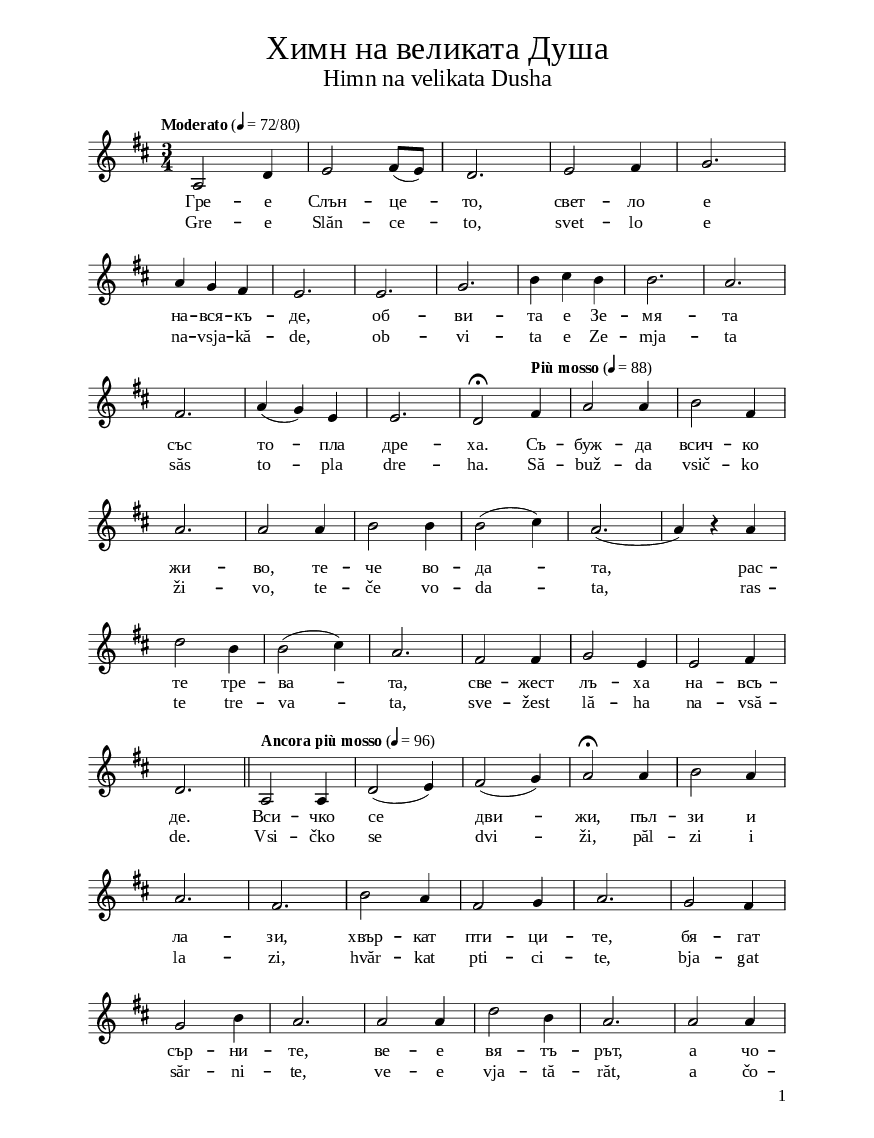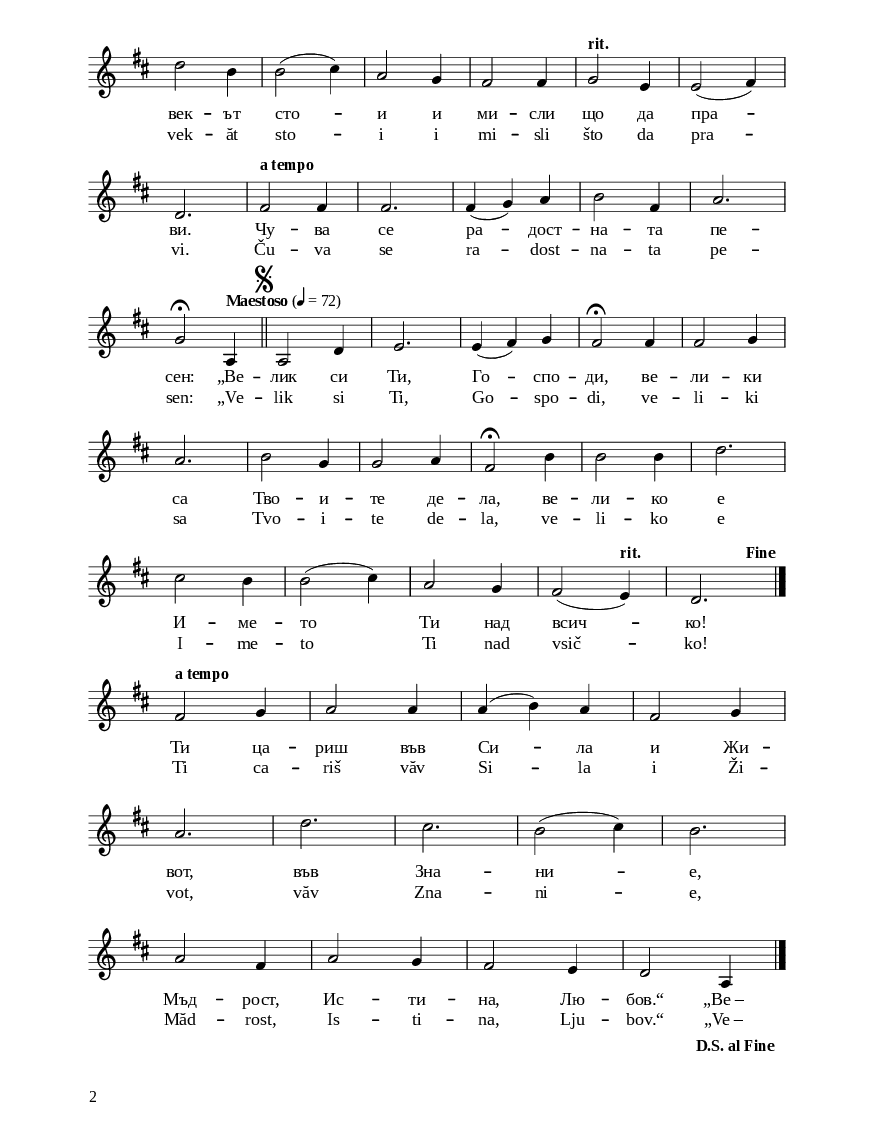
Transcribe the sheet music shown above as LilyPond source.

\version "2.24.1"

% include paper part and global functions
\include "include/globals.ily"

\bookpart {
   \label #'ref104
  \tocItem \markup "Химн на великата Душа – Himn na velikata Dušaa"
  \include "include/bookpart-paper.ily"
  \score {
    \include "include/score-layout.ily"


    \new Voice \absolute {
      \clef treble
      \key d \major
      \time 3/4
      \tempoFunc "Moderato" 4 "72/80"
      \autoBeamOff



      \autoBeamOff
      a2 d'4 | e'2 fis'8 [ (e'8) ]| d'2. | e'2 fis'4 | g'2. | \break

      a'4 g'4 fis'4 | e'2. | e'2. | g'2. | b'4 cis''4 b'4 | b'2. | a'2. | \break

      fis'2. | a'4 (g'4) e'4 | e'2. | d'2 \fermata
      \tempoFunc "Più mosso" 4 "88"
      fis'4  | a'2 a'4 | b'2 fis'4 | \break

      a'2. | a'2 a'4 | b'2 b'4 | b'2 ( cis''4 ) | a'2. ( | a'4 ) r4 a'4 | \break

      d''2 b'4 | b'2 ( cis''4 ) | a'2. | fis'2 fis'4  | g'2 e'4 | e'2 fis'4 | \break

      d'2.  \bar "||"
       \tempoFunc "Ancora più mosso" 4 "96"

      a2 a4 | d'2 ( e'4 ) | fis'2 ( g'4 ) | a'2 \fermata a'4 | b'2 a'4 | \break

      a'2. | fis'2. |
     
      b'2 a'4 | fis'2 g'4 | a'2. | g'2 fis'4 | \break

      g'2 b'4 | a'2. | a'2 a'4 | d''2 b'4 | a'2. | a'2 a'4 | \break

      d''2 b'4 | b'2 ( cis''4 ) | a'2 g'4 |fis'2  fis'4 |
      \tempo "rit." g'2  e'4 | e'2 ( fis'4 ) | \break
      d'2. | \tempo "a tempo" fis'2 fis'4 | fis'2. | fis'4 ( g'4 )  a'4 | b'2 fis'4 |a'2.   \break
      | % 61
      g'2 ^\fermata  \tempoFunc "Maestoso" 4 "72" a4 \mark \markup { \musicglyph "scripts.segno" }  \bar "||"
      a2  d'4 | % 63
      e'2. | % 64
      e'4 (  fis'4 )  g'4 | % 65
      fis'2 ^\fermata  fis'4 | % 66
      fis'2  g'4 \break | % 67
      a'2. | % 68
      b'2  g'4 | % 69
      g'2  a'4 |
      fis'2 ^\fermata  b'4 | % 71
      b'2  b'4 | % 72
      d''2. \break | % 73
      cis''2  b'4 | % 74
      b'2 (  cis''4 ) | % 75
      a'2  g'4 | % 76
      fis'2 ( \tempo "rit." e'4 )  | % 77
      \tempo "              Fine" d'2. \bar "|."
      \break | % 78
      \tempo "a tempo" fis'2 g'4 | % 79
      a'2  a'4 |
      a'4 (  b'4 )  a'4 | % 81
      fis'2  g'4 \break | % 82
      a'2. | % 83
      d''2. | % 84
      cis''2. | % 85
      b'2 (  cis''4 ) | % 86
      b'2. \break | % 87
      a'2  fis'4 | % 88
      a'2  g'4 | % 89
      fis'2  e'4 |
      d'2  a4 \bar "|."
    }

    \addlyrics {
      Гре -- е Слън -- це -- то, свет -- ло е

      на -- вся -- къ -- де,  об -- ви -- та е Зе -- мя -- та със то -- пла дре -- ха.

      Съ -- буж -- да всич  --  ко жи -- во,

      те -- че во -- да -- та, рас -- те тре -- ва -- та,

      све -- жест лъ -- ха на -- всъ -- де.

      Вси -- чко се дви -- жи, пъл -- зи и ла -- зи,

      хвър -- кат пти -- ци -- те, бя -- гат сър -- ни -- те,

      ве -- е вя -- тъ -- рът, а чо -- век -- ът сто -- и

      и ми -- сли що да пра -- ви.

      Чу -- ва се ра -- дост -- на -- та пе -- сен:

      „Ве -- лик си Ти, Го -- спо -- ди,

      ве -- ли -- ки са Тво -- и -- те де -- ла,

      ве -- ли -- ко е И -- ме -- то Ти над всич -- ко!

      Ти ца -- риш във Си -- ла и Жи -- вот,

      във Зна -- ни -- е, Мъд -- рост,

      Ис -- ти -- на, Лю -- бов.“ "„Ве – "

    }
    \addlyrics {
      Gre -- e Slăn -- ce -- to, svet -- lo e

      na -- vsja -- kă -- de,  ob -- vi -- ta e Ze -- mja -- ta săs to -- pla dre -- ha.

      Să -- buž -- da vsič  --  ko ži -- vo,

      te -- če vo -- da -- ta, ras -- te tre -- va -- ta,

      sve -- žest lă -- ha na -- vsă -- de.

      Vsi -- čko se dvi -- ži, păl -- zi i la -- zi,

      hvăr -- kat pti -- ci -- te, bja -- gat săr -- ni -- te,

      ve -- e vja -- tă -- răt, a čo -- vek -- ăt sto -- i

      i mi -- sli što da pra -- vi.

      Ču -- va se ra -- dost -- na -- ta pe -- sen:

      „Ve -- lik si Ti, Go -- spo -- di,

      ve -- li -- ki sa Tvo -- i -- te de -- la,

      ve -- li -- ko e I -- me -- to Ti nad vsič -- ko!

      Ti ca -- riš văv Si -- la i Ži -- vot,

      văv Zna -- ni -- e, Măd -- rost,

      Is -- ti -- na, Lju -- bov.“ "„Ve – "

    }


    \header {
      title = \titleFunc "Химн на великата Душа" "Himn na velikata Dusha"
    }

    \midi{}

  } % score

  \markup \dc-one "D.S. al Fine"
  %

  % include foreign translation(s) of the song

  \pageBreak
  \version "2.22.0"

\markup \fill-line { \fontsize #6 "Hymne der Großen Seele" }
\markup \null
\markup \null
\markup \fontsize #+2.5 {
  \hspace #12
  \override #'(baseline-skip . 2)

  \column {
    \line { " " }

 \line { " "Die Sonne scheint, }

 \line { " "überall ist es hell, }

 \line { " "die Erde ist von einem warmen Gewand umhüllt. }

 \line { " "Sie erweckt alles Lebendige; }

 \line { " "das Wasser fließt, das Gras sprießt, }

 \line { " "eine frische Brise weht überall. }

 \line { " "Alles bewegt sich, kriecht und krabbelt.}

 \line { " "Die Vögel flattern, die Rehe laufen }

 \line { " "und der Wind weht }

 \line { " "und der Mensch steht}

 \line { " "und denkt nach, was er tun soll. }

 \line { " "Dann erklingt ein fröhliches Lied:}

 \line { " "Groß bist Du, Herr,}

 \line { " " groß sind Deine Werke, }

 \line { " " groß ist Dein Name über allem!}

 \line { " "Du herrschst in der Kraft und im Leben,}

 \line { " "im Wissen, in der Weisheit, }

 \line { " "der Wahrheit und der Liebe.}

 \line { " "Groß bist Du, Herr, }

 \line { " "groß sind Deine Werke, }

 \line { " "groß ist Dein Name über allem!}

  }
}


} % bookpart
